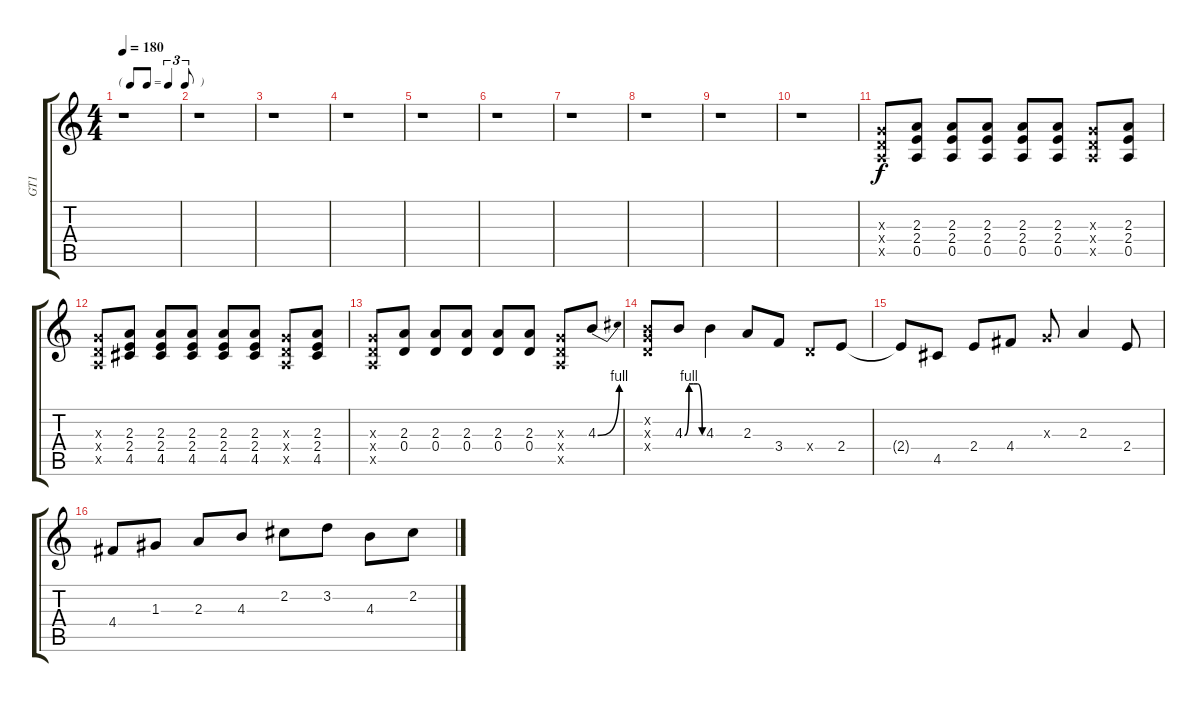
\track ("GT1" "GT1") {instrument electricguitarclean}
\staff {score tabs}
\tuning (E4 B3 G3 D3 A2 E2) {hide}
\ts (4 4)
\tf triplet8th
\tempo 180
\clef g2
\ks c
r.1{dy f instrument electricguitarclean} |
r.1 |
r.1 |
r.1 |
r.1 |
r.1 |
r.1 |
r.1 |
r.1 |
r.1 |
(0.3{x} 0.4{x} 0.5{x}).8 (2.3 2.4 0.5).8 (2.3 2.4 0.5).8 (2.3 2.4 0.5).8 (2.3 2.4 0.5).8 (2.3 2.4 0.5).8 (0.3{x} 0.4{x} 0.5{x}).8 (2.3 2.4 0.5).8 |
(0.3{x} 0.4{x} 0.5{x}).8 (2.3 2.4 4.5).8 (2.3 2.4 4.5).8 (2.3 2.4 4.5).8 (2.3 2.4 4.5).8 (2.3 2.4 4.5).8 (0.3{x} 0.4{x} 0.5{x}).8 (2.3 2.4 4.5).8 |
(0.3{x} 0.4{x} 0.5{x}).8 (2.3 0.4).8 (2.3 0.4).8 (2.3 0.4).8 (2.3 0.4).8 (2.3 0.4).8 (0.3{x} 0.4{x} 0.5{x}).8 4.3{be (bend 0 0 60 4)}.8 |
(0.2{x} 0.3{x} 0.4{x}).8 4.3{be (custom 0 0 15 4 30 4 45 4 60 0)}.8 4.3.4 2.3.8 3.4.8 0.4{x}.8 2.4.8 |
2.4{t}.8 4.5.8 2.4.8 4.4.8 0.3{x}.8 2.3.4 2.4.8 |
4.4.8 1.3.8 2.3.8 4.3.8 2.2.8 3.2.8 4.3.8 2.2.8
